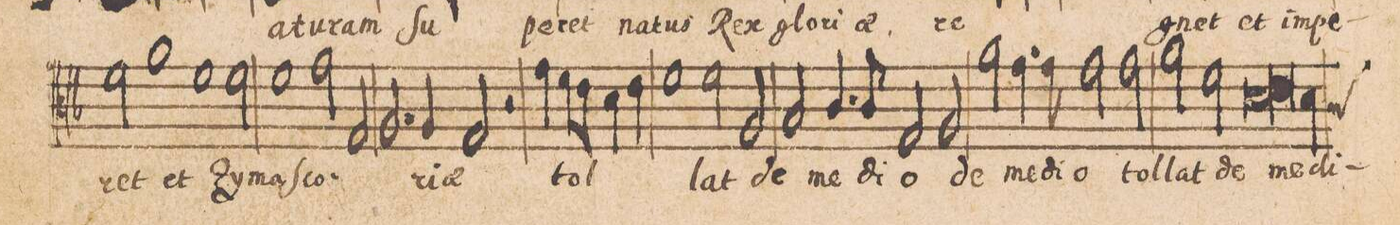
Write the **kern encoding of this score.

**kern	**text
*I"[Alto]	*
*clefC3	*
*k[b-]	*
*met(C|)	*
*M2/1	*
2f\	-ret
1a\	et
1f\	zy-
=35	=35
2f\	-ma-
1f\	-ſco-
=36	=36
2g\	.
2G/	.
2.A/	.
4A/	-ri-
=37	=37
2G/	-ae
2r	.
4g\	tol-
8f\L	.
8e\J	.
4d\	.
4e\	.
=38	=38
1f\	.
2f\	-lat
2A/	de
=39	=39
2B-/	.
4.c/	me-
8c/	-di-
2G/	-o
2A/	de
=40	=40
2a\	.
4.g\	me-
8g\	-di-
2g\	-o
2g\	tol-
=41	=41
2a\	-lat
2f\	de
*lig	*
1d\	me-
=42	=42
*col	*
2.e\	.
*Xlig	*
*custos:c	*
4d\	-di-
*Xcol	*
*-	*-
